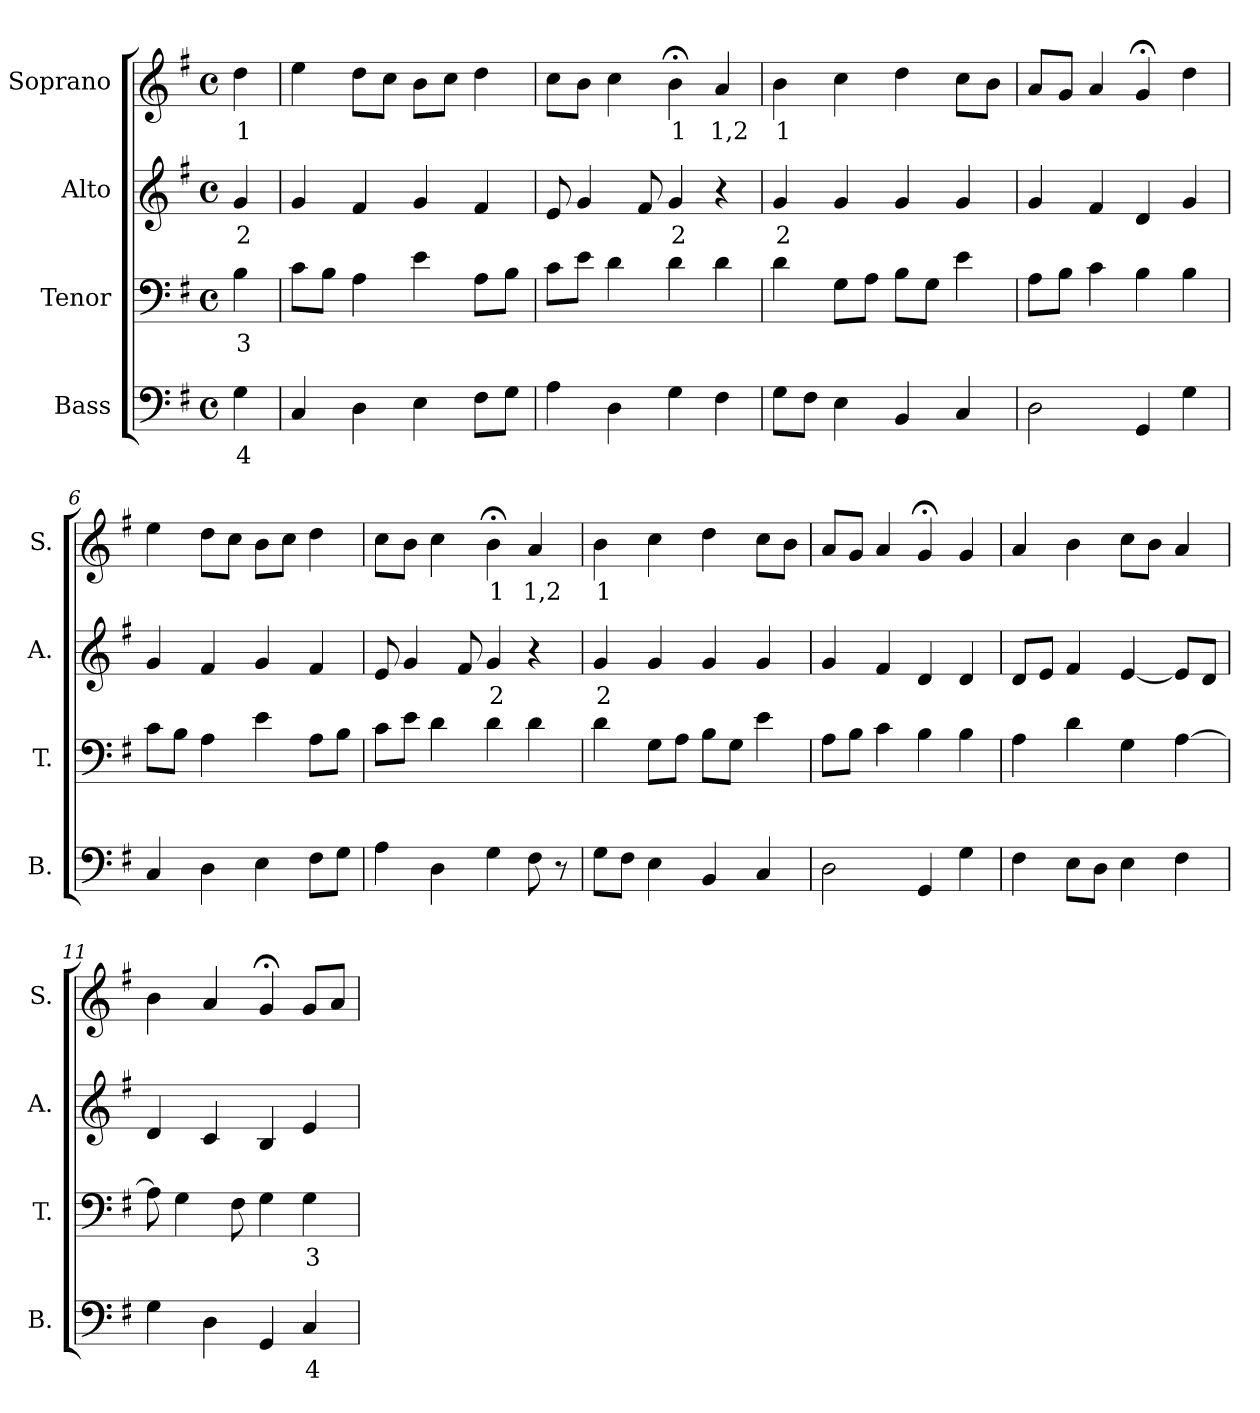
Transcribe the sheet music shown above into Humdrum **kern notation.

**kern	**text	**kern	**text	**kern	**text	**kern	**text
*part4	*part4	*part3	*part3	*part2	*part2	*part1	*part1
*staff4	*staff4	*staff3	*staff3	*staff2	*staff2	*staff1	*staff1
*I"Bass	*	*I"Tenor	*	*I"Alto	*	*I"Soprano	*
*I'B.	*	*I'T.	*	*I'A.	*	*I'S.	*
*clefF4	*	*clefF4	*	*clefG2	*	*clefG2	*
*k[f#]	*	*k[f#]	*	*k[f#]	*	*k[f#]	*
*G:	*	*G:	*	*G:	*	*G:	*
*M4/4	*	*M4/4	*	*M4/4	*	*M4/4	*
*met(c)	*	*met(c)	*	*met(c)	*	*met(c)	*
*MM120	*	*MM120	*	*MM120	*	*MM120	*
=1	=1	=1	=1	=1	=1	=1	=1
4Gi\	4	4Bj\	3	4gZ/	2	4ddV\	1
=2	=2	=2	=2	=2	=2	=2	=2
4Ci/	.	8cj\L	.	4gZ/	.	4eeV\	.
.	.	8Bj\J	.	.	.	.	.
4Di\	.	4Aj\	.	4f#Z/	.	8ddV\L	.
.	.	.	.	.	.	8ccV\J	.
4Ei\	.	4ej\	.	4gZ/	.	8bV\L	.
.	.	.	.	.	.	8ccV\J	.
8F#i\L	.	8Aj\L	.	4f#Z/	.	4ddV\	.
8Gi\J	.	8Bj\J	.	.	.	.	.
=3	=3	=3	=3	=3	=3	=3	=3
4Ai\	.	8cj\L	.	8eZ/	.	8ccV\L	.
.	.	8ej\J	.	4gZ/	.	8bV\J	.
4Di\	.	4dj\	.	.	.	4ccV\	.
.	.	.	.	8f#Z/	.	.	.
4Gi\	.	4dj\	.	4gZ/	2	4b;<V\	1
4F#i\	.	4dj\	.	4r	.	4aV/	1,2
=4	=4	=4	=4	=4	=4	=4	=4
8Gi\L	.	4dj\	.	4gZ/	2	4bV\	1
8F#i\J	.	.	.	.	.	.	.
4Ei\	.	8Gj\L	.	4gZ/	.	4ccV\	.
.	.	8Aj\J	.	.	.	.	.
4BBi/	.	8Bj\L	.	4gZ/	.	4ddV\	.
.	.	8Gj\J	.	.	.	.	.
4Ci/	.	4ej\	.	4gZ/	.	8ccV\L	.
.	.	.	.	.	.	8bV\J	.
!!LO:LB:g=z
=5	=5	=5	=5	=5	=5	=5	=5
2Di\	.	8Aj\L	.	4gZ/	.	8aV/L	.
.	.	8Bj\J	.	.	.	8gV/J	.
.	.	4cj\	.	4f#Z/	.	4aV/	.
4GGi/	.	4Bj\	.	4dZ/	.	4g;<V/	.
4Gi\	.	4Bj\	.	4gZ/	.	4ddV\	.
=6	=6	=6	=6	=6	=6	=6	=6
4Ci/	.	8cj\L	.	4gZ/	.	4eeV\	.
.	.	8Bj\J	.	.	.	.	.
4Di\	.	4Aj\	.	4f#Z/	.	8ddV\L	.
.	.	.	.	.	.	8ccV\J	.
4Ei\	.	4ej\	.	4gZ/	.	8bV\L	.
.	.	.	.	.	.	8ccV\J	.
8F#i\L	.	8Aj\L	.	4f#Z/	.	4ddV\	.
8Gi\J	.	8Bj\J	.	.	.	.	.
=7	=7	=7	=7	=7	=7	=7	=7
4Ai\	.	8cj\L	.	8eZ/	.	8ccV\L	.
.	.	8ej\J	.	4gZ/	.	8bV\J	.
4Di\	.	4dj\	.	.	.	4ccV\	.
.	.	.	.	8f#Z/	.	.	.
4Gi\	.	4dj\	.	4gZ/	2	4b;<V\	1
8F#i\	.	4dj\	.	4r	.	4aV/	1,2
8r	.	.	.	.	.	.	.
=8	=8	=8	=8	=8	=8	=8	=8
8Gi\L	.	4dj\	.	4gZ/	2	4bV\	1
8F#i\J	.	.	.	.	.	.	.
4Ei\	.	8Gj\L	.	4gZ/	.	4ccV\	.
.	.	8Aj\J	.	.	.	.	.
4BBi/	.	8Bj\L	.	4gZ/	.	4ddV\	.
.	.	8Gj\J	.	.	.	.	.
4Ci/	.	4ej\	.	4gZ/	.	8ccV\L	.
.	.	.	.	.	.	8bV\J	.
!!LO:PB:g=z
=9	=9	=9	=9	=9	=9	=9	=9
2Di\	.	8Aj\L	.	4gZ/	.	8aV/L	.
.	.	8Bj\J	.	.	.	8gV/J	.
.	.	4cj\	.	4f#Z/	.	4aV/	.
4GGi/	.	4Bj\	.	4dZ/	.	4g;<V/	.
4Gi\	.	4Bj\	.	4dZ/	.	4gV/	.
=10	=10	=10	=10	=10	=10	=10	=10
4F#i\	.	4Aj\	.	8dZ/L	.	4aV/	.
.	.	.	.	8eZ/J	.	.	.
8Ei\L	.	4dj\	.	4f#Z/	.	4bV\	.
8Di\J	.	.	.	.	.	.	.
4Ei\	.	4Gj\	.	[4eZ/	.	8ccV\L	.
.	.	.	.	.	.	8bV\J	.
4F#i\	.	[4Aj\	.	8eZ/L]	.	4aV/	.
.	.	.	.	8dZ/J	.	.	.
=11	=11	=11	=11	=11	=11	=11	=11
4Gi\	.	8Aj\]	.	4dZ/	.	4bV\	.
.	.	4Gj\	.	.	.	.	.
4Di\	.	.	.	4cZ/	.	4aV/	.
.	.	8F#j\	.	.	.	.	.
4GGi/	.	4Gj\	.	4BZ/	.	4g;<V/	.
4Ci/	4	4Gj\	3	4eZ/	.	8gV/L	.
.	.	.	.	.	.	8aV/J	.
=	=	=	=	=	=	=	=
*-	*-	*-	*-	*-	*-	*-	*-
